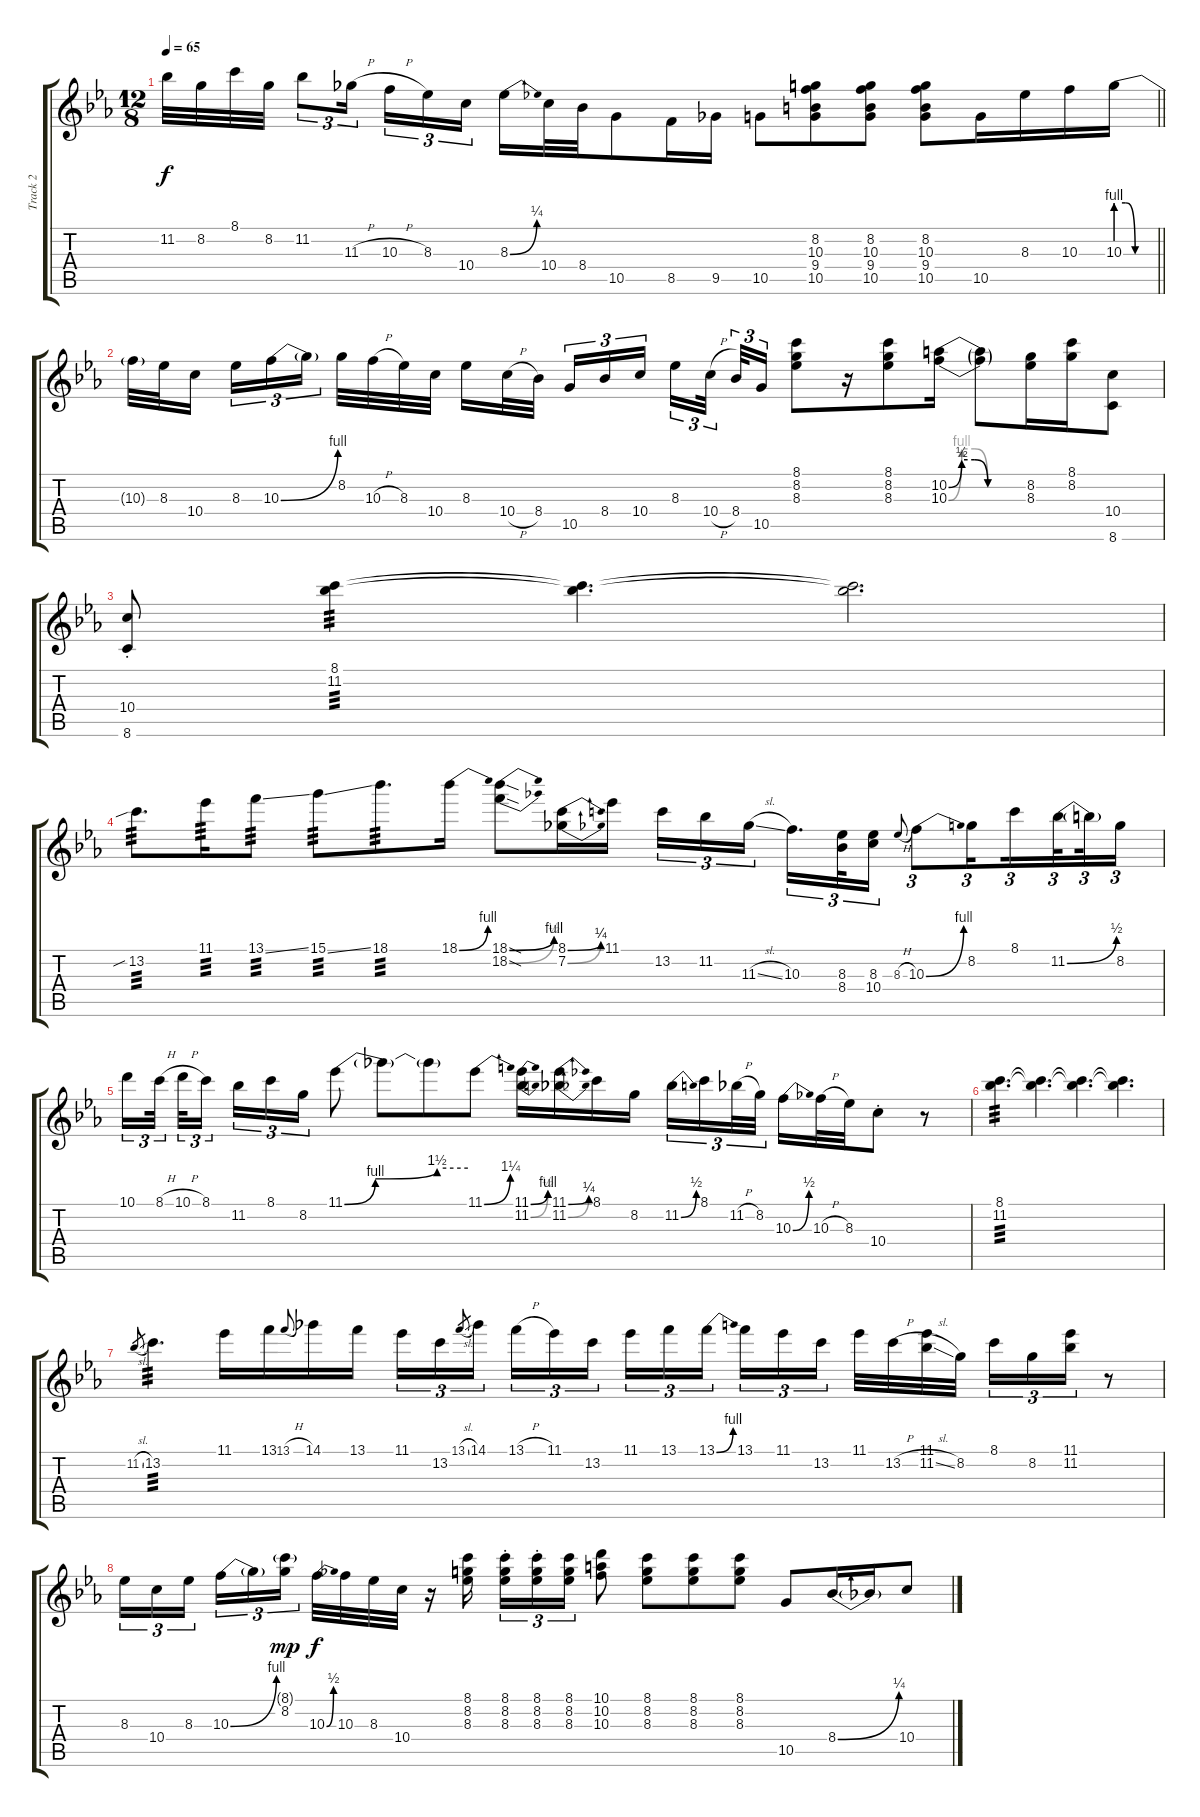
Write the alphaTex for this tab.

\track ("Track 2" "Track 2") {instrument electricguitarjazz}
\staff {score tabs}
\tuning (E4 B3 G3 D3 A2 E2) {hide}
\ts (12 8)
\tempo 65
\clef g2
\barLineRight lightlight
\ks cminor
11.2.32{dy f} 8.2.32 8.1.32 8.2.32 11.2.8{tu (3 2)} 11.3{h}.16{tu (3 2) beam splitsecondary} 10.3{h}.16{tu (3 2)} 8.3.16{tu (3 2)} 10.4.16{tu (3 2)} 8.3{be (bend 0 0 60 1)}.16 10.4.32 8.4.32 10.5.8 8.5.16 9.5.16 10.5.8 (8.2 10.3 9.4 10.5).8 (8.2 10.3 9.4 10.5).8 (8.2 10.3 9.4 10.5).8 10.5.16 8.3.16 10.3.16 10.3{be (custom 0 4 15 4 30 0 60 0)}.16 |
10.3{t}.32 8.3.32 10.4.16{beam splitsecondary} 8.3.16{tu (3 2)} 10.3{be (bend 0 0 60 4)}.16{tu (3 2)} 10.3{t}.16{tu (3 2) beam splitsecondary} 8.2.32 10.3{h}.32 8.3.32 10.4.32 8.3.16 10.4{h}.32 8.4.32{beam splitsecondary} 10.5.16{tu (3 2)} 8.4.16{tu (3 2)} 10.4.16{tu (3 2) beam splitsecondary} 8.3.16{tu (3 2)} 10.4{h}.32{tu (3 2) beam splitsecondary} 8.4.32{tu (3 2)} 10.5.16{tu (3 2)} (8.1 8.2 8.3).8 r.16 (8.1 8.2 8.3).8 (10.2{be (custom 0 0 10 2 20 2 30 0 60 0)} 10.3{be (custom 0 0 10 4 20 4 30 0 60 0)}).16 (10.2{t} 10.3{t}).8 (8.2 8.3).16 (8.1 8.2).16 (10.4 8.6).8 |
(10.4{st} 8.6{st}).8 (8.1 11.2).4{tp 3} (8.1{t} 11.2{t}).4{d} (8.1{t} 11.2{t}).2{d} |
13.2{sib}.8{d tp 3} 11.1.16{tp 3} 13.1{ss}.8{tp 3} 15.1{ss}.8{tp 3} 18.1.8{d tp 3} 18.1{be (bend 0 0 60 4)}.16 (18.1{be (bend 0 0 60 4) sod} 18.2{be (bend 0 0 60 2) sod}).8 (8.1{be (bend 0 0 60 1)} 7.2{be (bend 0 0 60 1)}).16 11.1.16{beam splitsecondary} 13.2.16{tu (3 2)} 11.2.16{tu (3 2)} 11.3{sl}.16{tu (3 2)} 10.3.16{d tu (3 2)} (8.3 8.4).32{tu (3 2)} (8.3 10.4).16{tu (3 2)} 8.3{h}.8{gr onbeat} 10.3{be (bend 0 0 60 4)}.8{tu (3 2)} 8.2.16{tu (3 2) beam splitsecondary} 8.1.16{tu (3 2)} 11.2{be (bend 0 0 60 2)}.32{tu (3 2) beam splitsecondary} 11.2{t}.32{tu (3 2)} 8.2.16{tu (3 2)} |
10.1.16{tu (3 2)} 8.1{h}.32{tu (3 2) beam splitsecondary} 10.1{h}.32{tu (3 2)} 8.1.16{tu (3 2) beam splitsecondary} 11.2.16{tu (3 2)} 8.1.16{tu (3 2)} 8.2.16{tu (3 2)} 11.1{be (custom 0 0 15 4 45 6 60 6)}.8 11.1{t}.8 11.1{t}.8 11.1{be (bend 0 0 60 5)}.8 (11.1{be (bend 0 0 60 4)} 11.2{be (bend 0 0 60 2)}).16 (11.1{be (bend 0 0 60 1)} 11.2{be (bend 0 0 60 1)}).16 8.1.16 8.2.16{beam splitsecondary} 11.2{be (bend 0 0 60 2)}.16{tu (3 2)} 8.1.16{tu (3 2)} 11.2{h}.32{tu (3 2)} 8.2.32{tu (3 2)} 10.3{be (bend 0 0 60 2)}.16 10.3{h}.32 8.3.32 10.4{st}.8 r.8 |
(8.1 11.2).4{d tp 3} (8.1{t} 11.2{t}).4{d} (8.1{t} 11.2{t}).4{d} (8.1{t} 11.2{t}).4{d} |
11.2{sl}.8{gr} 13.2.4{d tp 3} 11.1.16 13.1.16 13.1{h}.8{gr onbeat} 14.1.16 13.1.16{beam splitsecondary} 11.1.16{tu (3 2)} 13.2.16{tu (3 2)} 13.1{sl}.8{gr} 14.1.16{tu (3 2)} 13.1{h}.16{tu (3 2)} 11.1.16{tu (3 2)} 13.2.16{tu (3 2) beam splitsecondary} 11.1.16{tu (3 2)} 13.1.16{tu (3 2)} 13.1{be (bend 0 0 60 4)}.16{tu (3 2) beam splitsecondary} 13.1.16{tu (3 2)} 11.1.16{tu (3 2)} 13.2.16{tu (3 2)} 11.1.32 13.2{h}.32 (11.1 11.2{sl}).32 8.2.32{beam splitsecondary} 8.1.16{tu (3 2)} 8.2.16{tu (3 2)} (11.1 11.2).16{tu (3 2)} r.8 |
8.3.16{tu (3 2)} 10.4.16{tu (3 2)} 8.3.16{tu (3 2) beam splitsecondary} 10.3{be (bend 0 0 60 4)}.16{tu (3 2)} 10.3{t}.16{tu (3 2)} (8.1{g} 8.2).16{tu (3 2) dy mp beam splitsecondary} 10.3{be (bend 0 0 60 2)}.32{dy f} 10.3.32 8.3.32 10.4.32 r.16 (8.1 8.2 8.3).16{beam splitsecondary} (8.1{st} 8.2{st} 8.3{st}).16{tu (3 2)} (8.1{st} 8.2{st} 8.3{st}).16{tu (3 2)} (8.1 8.2 8.3).16{tu (3 2)} (10.1 10.2 10.3).8 (8.1 8.2 8.3).8 (8.1 8.2 8.3).8 (8.1 8.2 8.3).8 10.5.8 8.4{be (bend 0 0 60 1)}.16 8.4{t}.16 10.4.8
